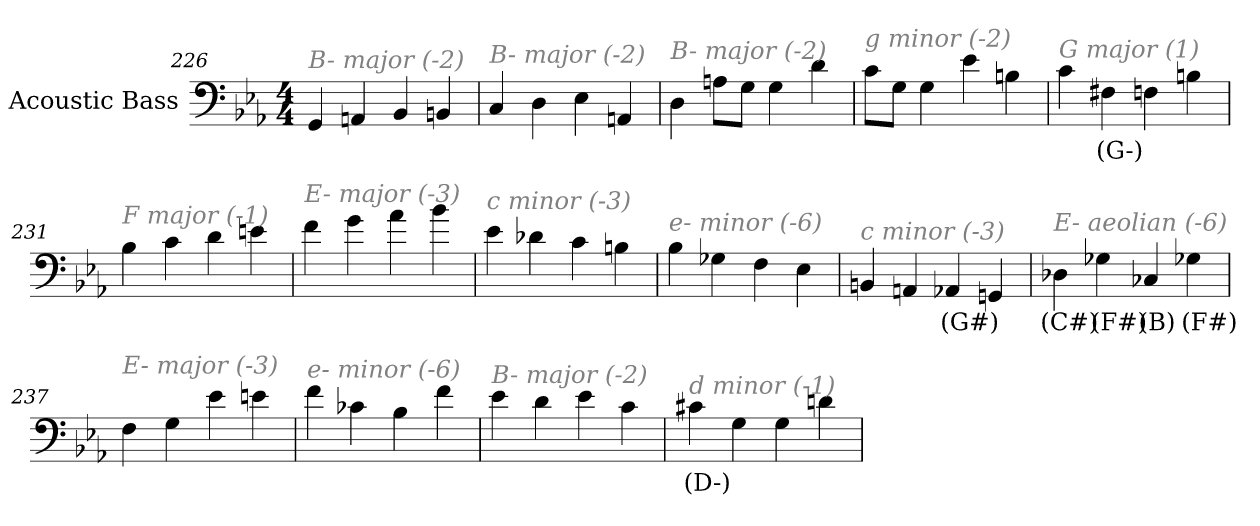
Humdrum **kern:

**kern	**text
*part1	*part1
*staff1	*staff1
*I"Acoustic Bass	*
*clefF4	*
*ITrd7c12	*
*k[b-e-a-]	*
*E-:	*
*M4/4	*
=226	=226
!LO:TX:i:color=#808080:t=B- major (-2)	!
4GGG	.
4AAAn	.
4BBB-	.
4BBBn	.
=227	=227
!LO:TX:i:color=#808080:t=B- major (-2)	!
4CC	.
4DD	.
4EE-	.
4AAAn	.
=228	=228
!LO:TX:i:color=#808080:t=B- major (-2)	!
4DD	.
8AAnL	.
8GGJ	.
4GG	.
4D	.
=229	=229
!LO:TX:i:color=#808080:t=g minor (-2)	!
8CL	.
8GGJ	.
4GG	.
4E-	.
4BBn	.
=230	=230
!LO:TX:i:color=#808080:t=G major (1)	!
4C	.
4FF#Xi	(G-)
4FF	.
4BBn	.
=231	=231
!LO:TX:i:color=#808080:t=F major (-1)	!
4BB-	.
4C	.
4D	.
4En	.
=232	=232
!LO:TX:i:color=#808080:t=E- major (-3)	!
4F	.
4G	.
4A-	.
4B-	.
=233	=233
!LO:TX:i:color=#808080:t=c minor (-3)	!
4E-	.
4D-X	.
4C	.
4BBn	.
=234	=234
!LO:TX:i:color=#808080:t=e- minor (-6)	!
4BB-	.
4GG-X	.
4FF	.
4EE-	.
=235	=235
!LO:TX:i:color=#808080:t=c minor (-3)	!
4BBBn	.
4AAAn	.
4AAA-Xi	(G#)
4GGGn	.
=236	=236
!LO:TX:i:color=#808080:t=E- aeolian (-6)	!
4DD-Xi	(C#)
4GG-Xi	(F#)
4CC-Xi	(B)
4GG-Xi	(F#)
=237	=237
!LO:TX:i:color=#808080:t=E- major (-3)	!
4FF	.
4GG	.
4E-	.
4En	.
=238	=238
!LO:TX:i:color=#808080:t=e- minor (-6)	!
4F	.
4C-X	.
4BB-	.
4F	.
=239	=239
!LO:TX:i:color=#808080:t=B- major (-2)	!
4E-	.
4D	.
4E-	.
4C	.
=240	=240
!LO:TX:i:color=#808080:t=d minor (-1)	!
4C#Xi	(D-)
4GG	.
4GG	.
4Dn	.
=	=
*-	*-
